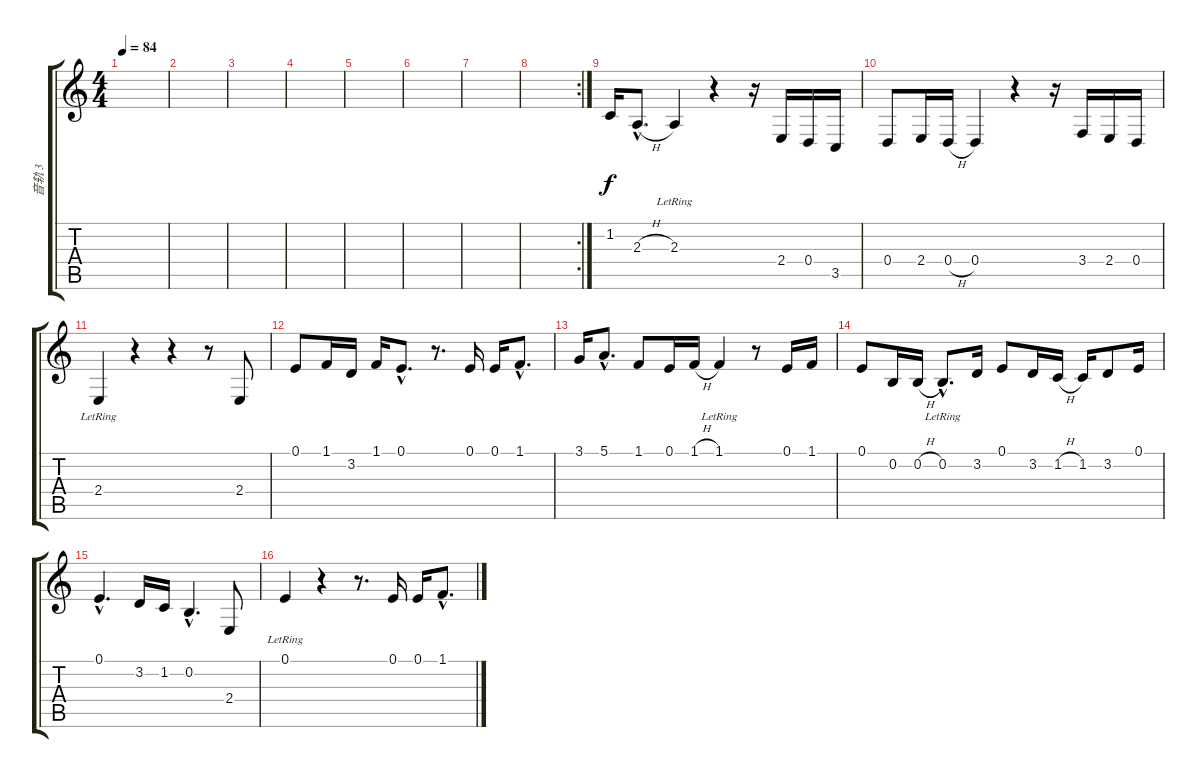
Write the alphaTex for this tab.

\track ("音轨 3" "音轨 3") {instrument ocarina}
\staff {score tabs}
\tuning (E4 B3 G3 D3 A2 E2) {hide}
\ts (4 4)
\tempo 84
\clef g2
\ks c
|
|
|
|
|
|
|
\rc 2
|
1.2.16 2.3{h hac}.8{d} 2.3{lr}.4 r.4 r.16 2.4.16 0.4.16 3.5.16 |
0.4.8 2.4.16 0.4{h}.16 0.4.4 r.4 r.16 3.4.16 2.4.16 0.4.16 |
2.4{lr}.4 r.4 r.4 r.8 2.4.8 |
0.1.8 1.1.16 3.2.16 1.1.16 0.1{hac}.8{d} r.8{d} 0.1.16 0.1.16 1.1{hac}.8{d} |
3.1.16 5.1{hac}.8{d} 1.1.8 0.1.16 1.1{h}.16 1.1{lr}.4 r.8 0.1.16 1.1.16 |
0.1.8 0.2.16 0.2{h}.16 0.2{hac lr}.8{d} 3.2.16 0.1.8 3.2.16 1.2{h}.16 1.2.16 3.2.8 0.1.16 |
0.1{hac}.4{d} 3.2.16 1.2.16 0.2{hac}.4{d} 2.4.8 |
0.1{lr}.4 r.4 r.8{d} 0.1.16 0.1.16 1.1{hac}.8{d}
